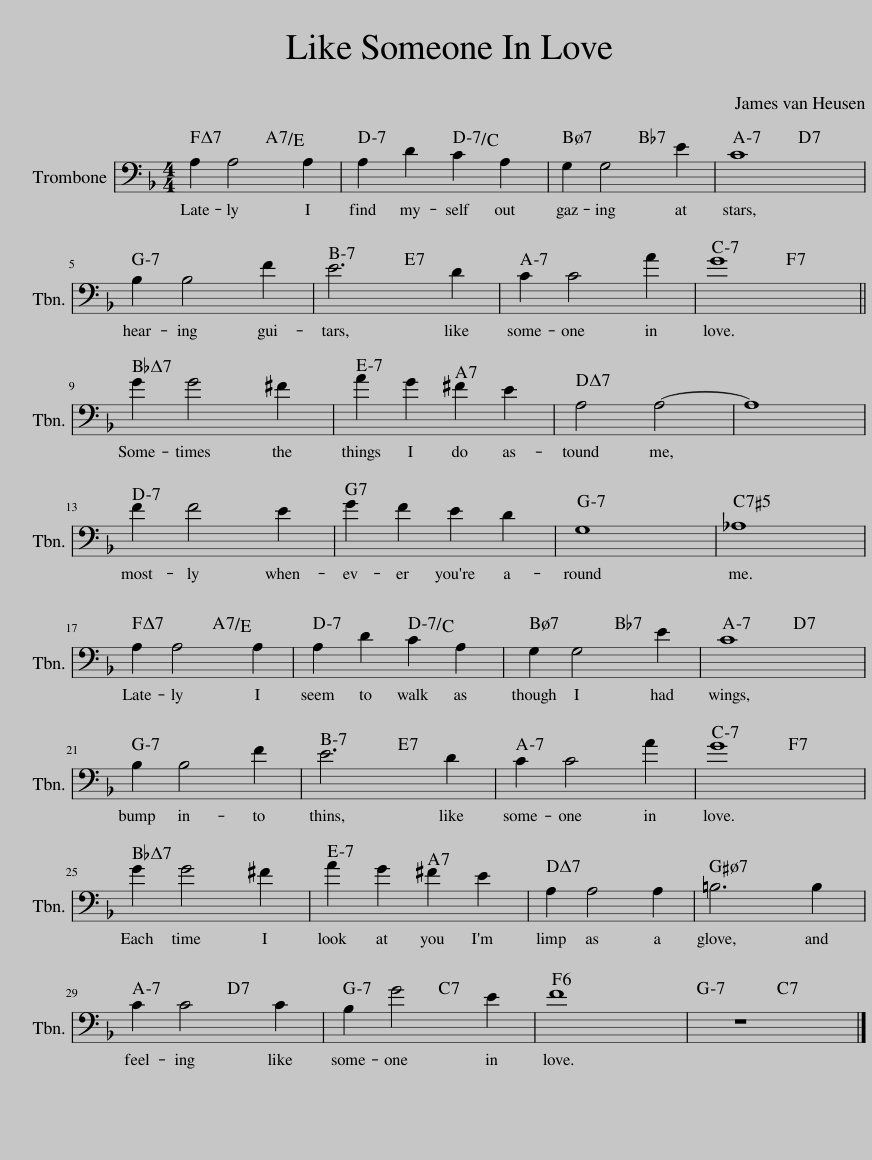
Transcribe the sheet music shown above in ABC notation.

X:1
L:1/8
M:4/4
I:linebreak $
K:F
V:1 bass
V:1
 A,2 A,4 A,2 | A,2 D2 C2 A,2 | G,2 G,4 E2 | C8 |$ B,2 B,4 F2 | %5
 E6 D2 | C2 C4 A2 | G8 ||$ G2 G4 ^F2 | A2 G2 ^F2 E2 | %10
 A,4 A,4- | A,8 |$ F2 F4 E2 | G2 F2 E2 D2 | G,8 | %15
 _A,8 |$ A,2 A,4 A,2 | A,2 D2 C2 A,2 | G,2 G,4 E2 | C8 |$ %20
 B,2 B,4 F2 | E6 D2 | C2 C4 A2 | G8 |$ G2 G4 ^F2 | %25
 A2 G2 ^F2 E2 | A,2 A,4 A,2 | =B,6 B,2 |$ C2 C4 C2 | B,2 G4 E2 | %30
 F8 | z8 |] %32
